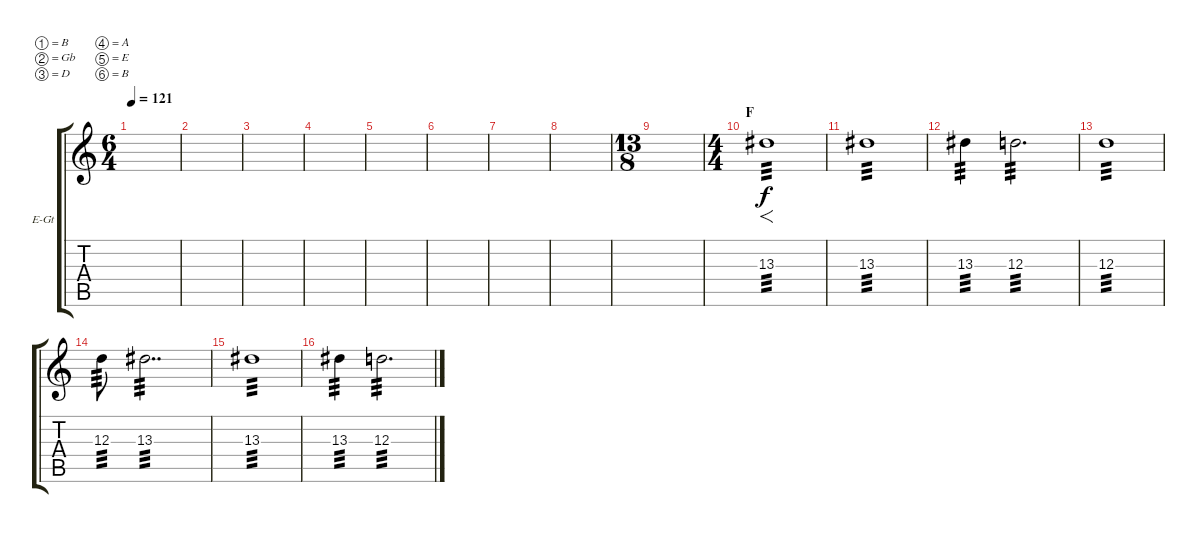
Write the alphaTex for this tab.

\bracketExtendMode groupsimilarinstruments
\firstSystemTrackNameOrientation horizontal
\otherSystemsTrackNameOrientation horizontal
\track ("Electric Guitar" "E-Gt") {instrument distortionguitar}
\staff {score tabs}
\tuning (B3 Gb3 D3 A2 E2 B1)
\ts (6 4)
\tempo 121
\clef g2
\ks c
|
|
|
|
|
|
|
|
\ts (13 8)
|
\ts (4 4)
\section ("" "F")
13.3.1{f tp 3} |
13.3.1{tp 3} |
13.3.4{tp 3} 12.3.2{d tp 3} |
12.3.1{tp 3} |
12.3.8{tp 3} 13.3.2{dd tp 3} |
13.3.1{tp 3} |
13.3.4{tp 3} 12.3.2{d tp 3}
